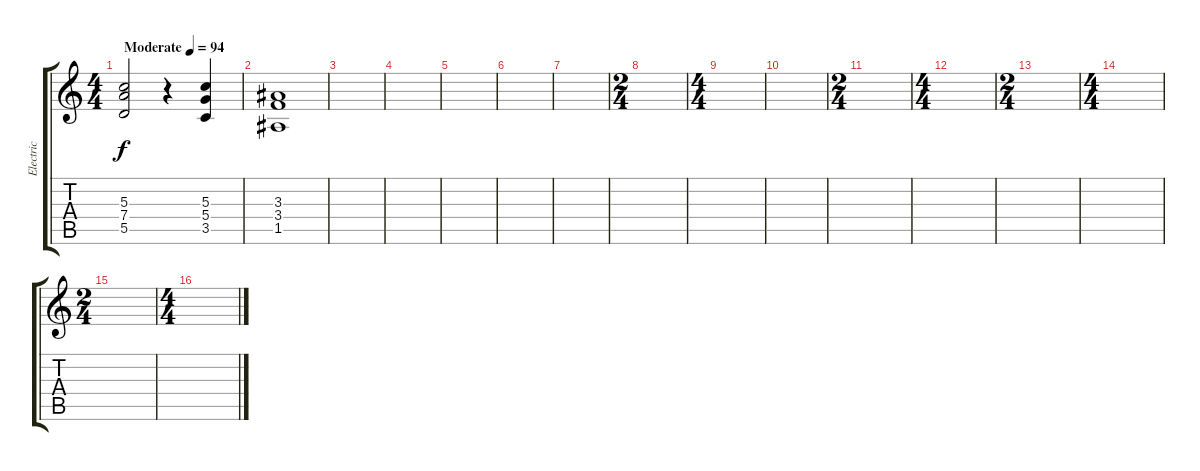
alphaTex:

\track ("Electric" "Electric") {instrument overdrivenguitar}
\staff {score tabs}
\tuning (E4 B3 G3 D3 A2 E2) {hide}
\ts (4 4)
\tempo (94 "Moderate")
\clef g2
\ks c
(5.3 7.4 5.5).2{dy f instrument overdrivenguitar} r.4 (5.3 5.4 3.5).4 |
(3.3 3.4 1.5).1 |
|
|
|
|
|
\ts (2 4)
|
\ts (4 4)
|
|
\ts (2 4)
|
\ts (4 4)
|
\ts (2 4)
|
\ts (4 4)
|
\ts (2 4)
|
\ts (4 4)
